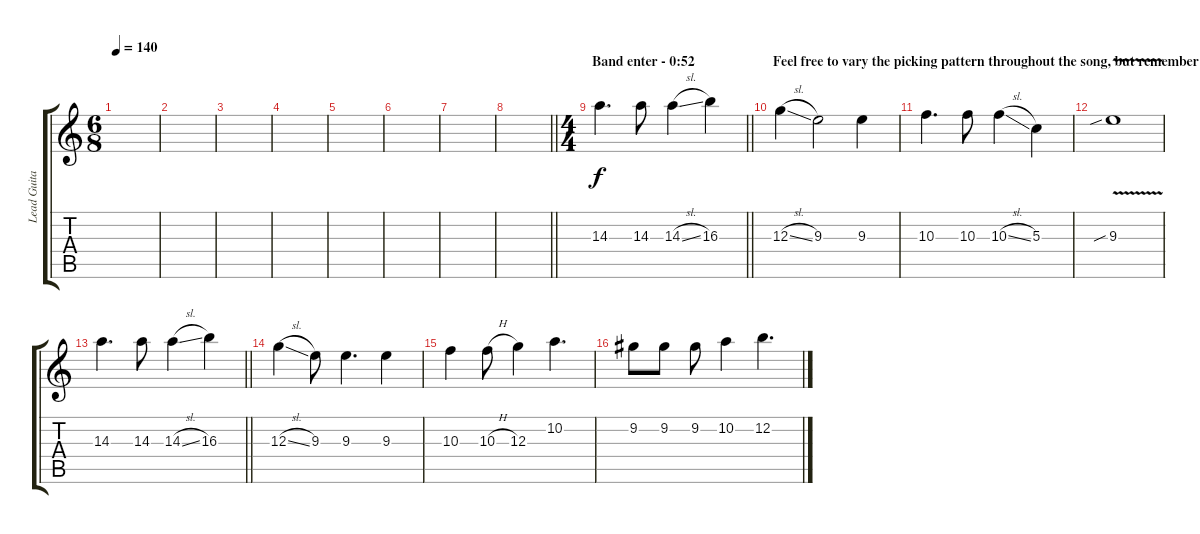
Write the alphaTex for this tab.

\track ("Lead Guitar 2" "Lead Guita") {instrument distortionguitar}
\staff {score tabs}
\tuning (E4 B3 G3 D3 A2 E2) {hide}
\ts (6 8)
\tempo 140
\clef g2
\ks c
|
|
|
|
|
|
|
\barLineRight lightlight
|
\ts (4 4)
\section ("" "Band enter - 0:52")
\barLineRight lightlight
14.3.4{d} 14.3.8 14.3{sl}.4 16.3.4 |
\section ("" "Feel free to vary the picking pattern throughout the song, but remember the root note changes.")
12.3{sl}.4 9.3.2 9.3.4 |
10.3.4{d} 10.3.8 10.3{sl}.4 5.3.4 |
9.3{v sib}.1 |
\barLineRight lightlight
14.3.4{d} 14.3.8 14.3{sl}.4 16.3.4 |
12.3{sl}.4 9.3.8 9.3.4{d} 9.3.4 |
10.3.4 10.3{h}.8 12.3.4 10.2.4{d} |
9.2.8 9.2.8 9.2.8 10.2.4 12.2.4{d}
